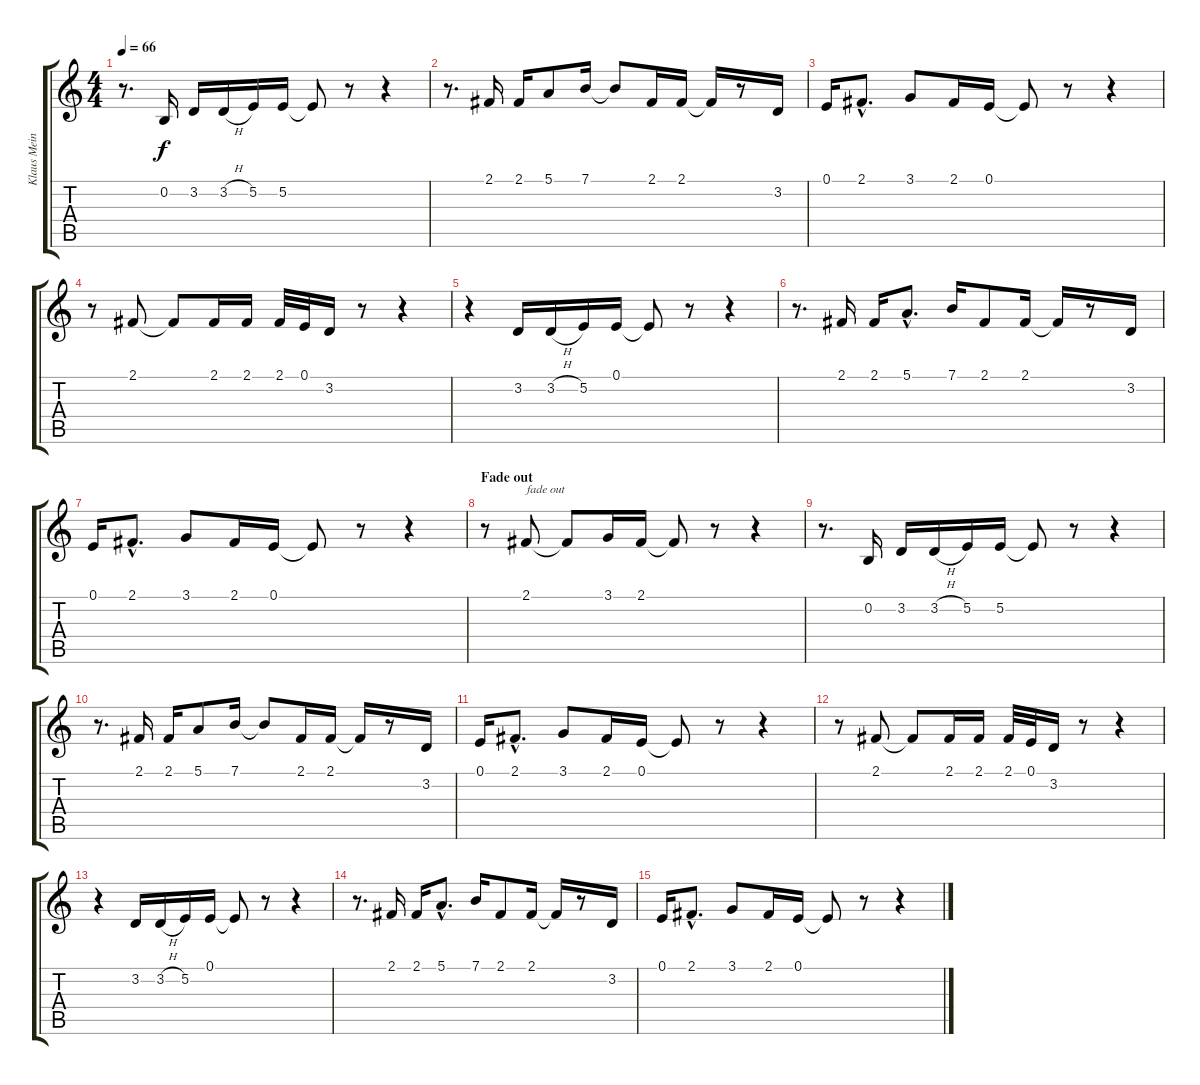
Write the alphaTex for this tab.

\track ("Klaus Meine" "Klaus Mein") {instrument harmonica}
\staff {score tabs}
\tuning (E4 B3 G3 D3 A2 E2) {hide}
\ts (4 4)
\tempo 66
\clef g2
\ks c
r.8{d dy f} 0.2.16 3.2.16 3.2{h}.16 5.2.16 5.2.16 5.2{t}.8 r.8 r.4 |
r.8{d} 2.1.16 2.1.16 5.1.8 7.1.16 7.1{t}.8 2.1.16 2.1.16 2.1{t}.16 r.8 3.2.16 |
0.1.16 2.1{hac}.8{d} 3.1.8 2.1.16 0.1.16 0.1{t}.8 r.8 r.4 |
r.8 2.1.8 2.1{t}.8 2.1.16 2.1.16 2.1.32 0.1.32 3.2.16 r.8 r.4 |
r.4 3.2.16 3.2{h}.16 5.2.16 0.1.16 0.1{t}.8 r.8 r.4 |
r.8{d} 2.1.16 2.1.16 5.1{hac}.8{d} 7.1.16 2.1.8 2.1.16 2.1{t}.16 r.8 3.2.16 |
0.1.16 2.1{hac}.8{d} 3.1.8 2.1.16 0.1.16 0.1{t}.8 r.8 r.4 |
\section ("" "Fade out")
r.8 2.1.8{txt "fade out"} 2.1{t}.8 3.1.16 2.1.16 2.1{t}.8 r.8 r.4 |
r.8{d} 0.2.16 3.2.16 3.2{h}.16 5.2.16 5.2.16 5.2{t}.8 r.8 r.4 |
r.8{d} 2.1.16 2.1.16 5.1.8 7.1.16 7.1{t}.8 2.1.16 2.1.16 2.1{t}.16 r.8 3.2.16 |
0.1.16 2.1{hac}.8{d} 3.1.8 2.1.16 0.1.16 0.1{t}.8 r.8 r.4 |
r.8 2.1.8 2.1{t}.8 2.1.16 2.1.16 2.1.32 0.1.32 3.2.16 r.8 r.4 |
r.4 3.2.16 3.2{h}.16 5.2.16 0.1.16 0.1{t}.8 r.8 r.4 |
r.8{d} 2.1.16 2.1.16 5.1{hac}.8{d} 7.1.16 2.1.8 2.1.16 2.1{t}.16 r.8 3.2.16 |
0.1.16 2.1{hac}.8{d} 3.1.8 2.1.16 0.1.16 0.1{t}.8 r.8 r.4
